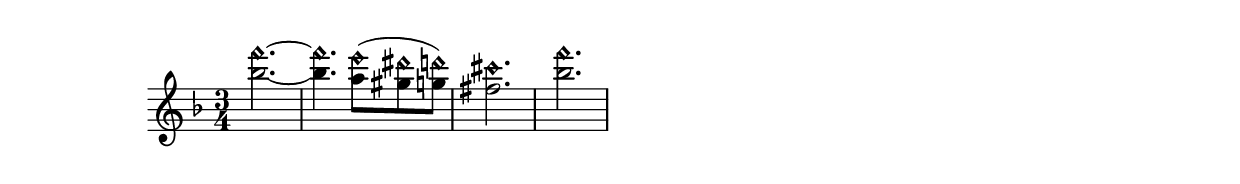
%% DO NOT EDIT this file manually; it is automatically
%% generated from LSR http://lsr.dsi.unimi.it
%% Make any changes in LSR itself, or in Documentation/snippets/new/ ,
%% and then run scripts/auxiliar/makelsr.py
%%
%% This file is in the public domain.
\version "2.14.2"

\header {
  lsrtags = "real-music, tweaks-and-overrides, unfretted-strings"

  texidoc = "
Artificial harmonics using @code{\\harmonic} do not show dots.  To
override this behavior, set the context property @code{harmonicDots}.

"
  doctitle = "Dotted harmonics"
} % begin verbatim


\relative c''' {
  \time 3/4
  \key f \major
  \set harmonicDots = ##t
  <bes f'\harmonic>2. ~
  <bes f'\harmonic>4. <a e'\harmonic>8( <gis dis'\harmonic> <g d'\harmonic>)
  <fis cis'\harmonic>2.
  <bes f'\harmonic>2.
}
